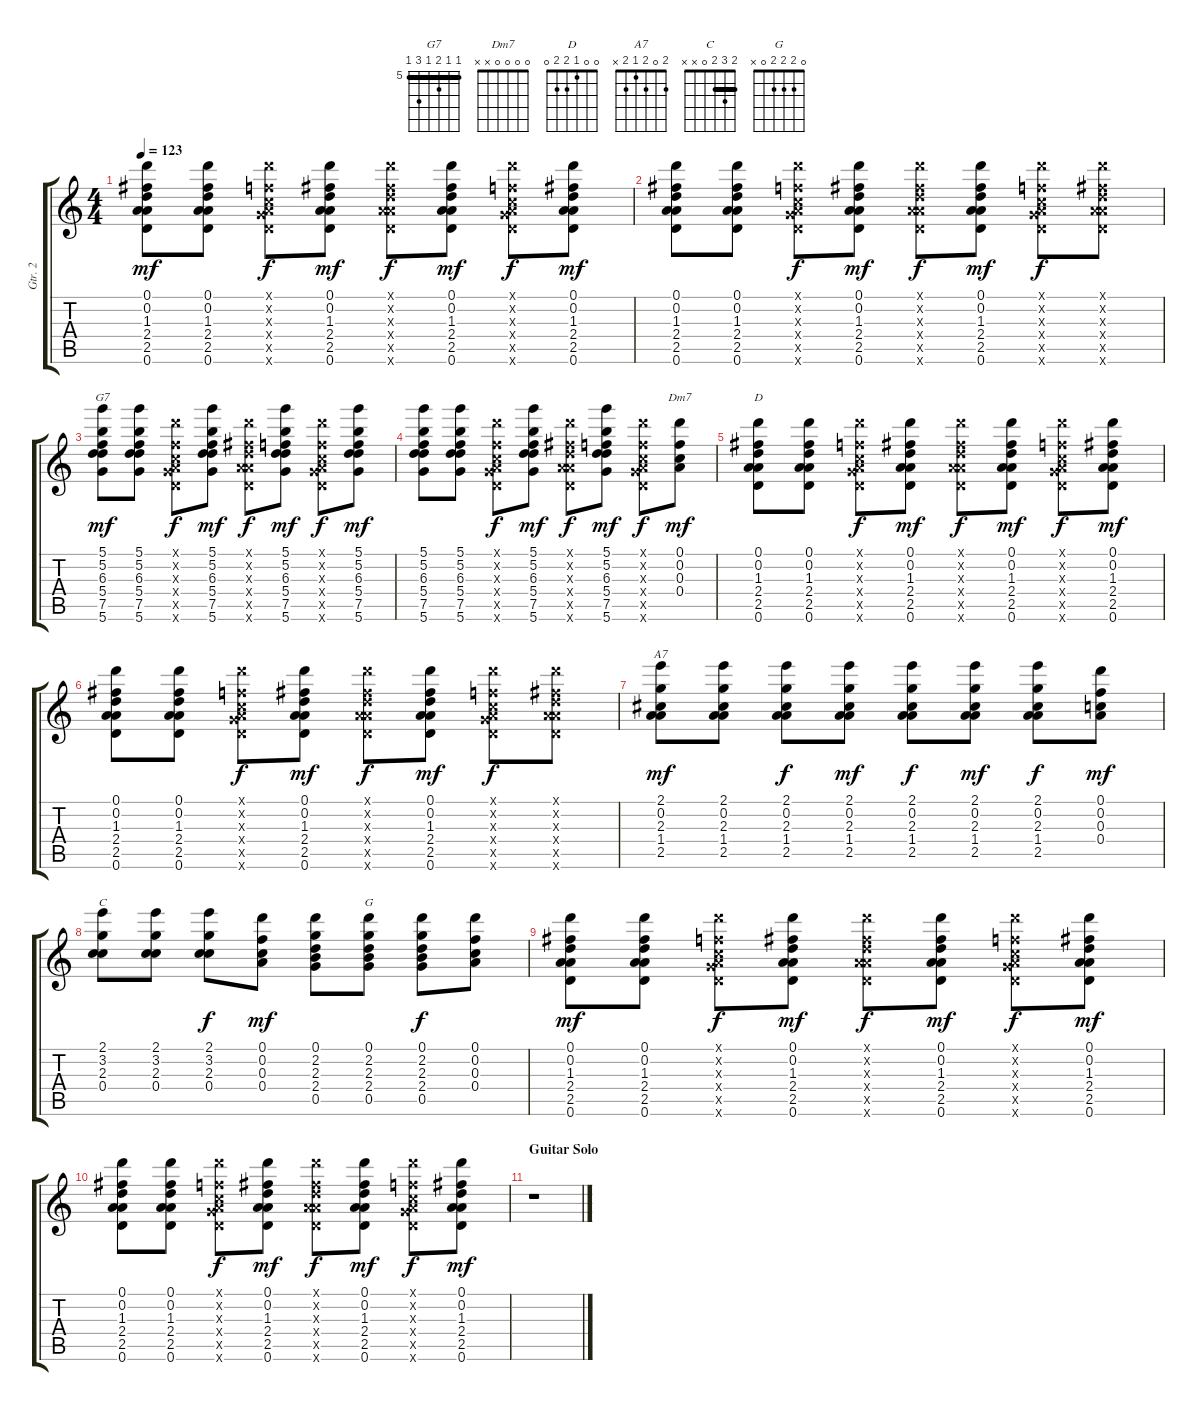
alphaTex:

\track ("Gtr. 2" "Gtr. 2") {instrument acousticguitarsteel}
\staff {score tabs}
\tuning (D5 A3 F4 C4 G3 D3) {hide}
\chord ("G7" 5 5 6 5 7 5) {firstfret 5 barre 5}
\chord ("Dm7" 0 0 0 0 x x)
\chord ("D" 0 0 1 2 2 0)
\chord ("A7" 2 0 2 1 2 x)
\chord ("C" 2 3 2 0 x x) {barre 2}
\chord ("G" 0 2 2 2 0 x)
\ts (4 4)
\tempo 123
\clef g2
\ks c
(0.1 0.2 1.3 2.4 2.5 0.6).8{dy mf} (0.1 0.2 1.3 2.4 2.5 0.6).8 (0.1{x} 0.2{x} 0.3{x} 0.4{x} 0.5{x} 0.6{x}).8{dy f} (0.1 0.2 1.3 2.4 2.5 0.6).8{dy mf} (0.1{x} 0.2{x} 1.3{x} 2.4{x} 2.5{x} 0.6{x}).8{dy f} (0.1 0.2 1.3 2.4 2.5 0.6).8{dy mf} (0.1{x} 0.2{x} 0.3{x} 0.4{x} 0.5{x} 0.6{x}).8{dy f} (0.1 0.2 1.3 2.4 2.5 0.6).8{dy mf} |
(0.1 0.2 1.3 2.4 2.5 0.6).8 (0.1 0.2 1.3 2.4 2.5 0.6).8 (0.1{x} 0.2{x} 0.3{x} 0.4{x} 0.5{x} 0.6{x}).8{dy f} (0.1 0.2 1.3 2.4 2.5 0.6).8{dy mf} (0.1{x} 0.2{x} 1.3{x} 2.4{x} 2.5{x} 0.6{x}).8{dy f} (0.1 0.2 1.3 2.4 2.5 0.6).8{dy mf} (0.1{x} 0.2{x} 0.3{x} 0.4{x} 0.5{x} 0.6{x}).8{dy f} (0.1{x} 0.2{x} 1.3{x} 2.4{x} 2.5{x} 0.6{x}).8 |
(5.1 5.2 6.3 5.4 7.5 5.6).8{ch "G7" dy mf} (5.1 5.2 6.3 5.4 7.5 5.6).8 (0.1{x} 0.2{x} 0.3{x} 0.4{x} 0.5{x} 0.6{x}).8{dy f} (5.1 5.2 6.3 5.4 7.5 5.6).8{dy mf} (0.1{x} 0.2{x} 1.3{x} 2.4{x} 2.5{x} 0.6{x}).8{dy f} (5.1 5.2 6.3 5.4 7.5 5.6).8{dy mf} (0.1{x} 0.2{x} 0.3{x} 0.4{x} 0.5{x} 0.6{x}).8{dy f} (5.1 5.2 6.3 5.4 7.5 5.6).8{dy mf} |
(5.1 5.2 6.3 5.4 7.5 5.6).8 (5.1 5.2 6.3 5.4 7.5 5.6).8 (0.1{x} 0.2{x} 0.3{x} 0.4{x} 0.5{x} 0.6{x}).8{dy f} (5.1 5.2 6.3 5.4 7.5 5.6).8{dy mf} (0.1{x} 0.2{x} 1.3{x} 2.4{x} 2.5{x} 0.6{x}).8{dy f} (5.1 5.2 6.3 5.4 7.5 5.6).8{dy mf} (0.1{x} 0.2{x} 0.3{x} 0.4{x} 0.5{x} 0.6{x}).8{dy f} (0.1 0.2 0.3 0.4).8{ch "Dm7" dy mf} |
(0.1 0.2 1.3 2.4 2.5 0.6).8{ch "D"} (0.1 0.2 1.3 2.4 2.5 0.6).8 (0.1{x} 0.2{x} 0.3{x} 0.4{x} 0.5{x} 0.6{x}).8{dy f} (0.1 0.2 1.3 2.4 2.5 0.6).8{dy mf} (0.1{x} 0.2{x} 1.3{x} 2.4{x} 2.5{x} 0.6{x}).8{dy f} (0.1 0.2 1.3 2.4 2.5 0.6).8{dy mf} (0.1{x} 0.2{x} 0.3{x} 0.4{x} 0.5{x} 0.6{x}).8{dy f} (0.1 0.2 1.3 2.4 2.5 0.6).8{dy mf} |
(0.1 0.2 1.3 2.4 2.5 0.6).8 (0.1 0.2 1.3 2.4 2.5 0.6).8 (0.1{x} 0.2{x} 0.3{x} 0.4{x} 0.5{x} 0.6{x}).8{dy f} (0.1 0.2 1.3 2.4 2.5 0.6).8{dy mf} (0.1{x} 0.2{x} 1.3{x} 2.4{x} 2.5{x} 0.6{x}).8{dy f} (0.1 0.2 1.3 2.4 2.5 0.6).8{dy mf} (0.1{x} 0.2{x} 0.3{x} 0.4{x} 0.5{x} 0.6{x}).8{dy f} (0.1{x} 0.2{x} 1.3{x} 2.4{x} 2.5{x} 0.6{x}).8 |
(2.1 0.2 2.3 1.4 2.5).8{ch "A7" dy mf} (2.1 0.2 2.3 1.4 2.5).8 (2.1 0.2 2.3 1.4 2.5).8{dy f} (2.1 0.2 2.3 1.4 2.5).8{dy mf} (2.1 0.2 2.3 1.4 2.5).8{dy f} (2.1 0.2 2.3 1.4 2.5).8{dy mf} (2.1 0.2 2.3 1.4 2.5).8{dy f} (0.1 0.2 0.3 0.4).8{dy mf} |
(2.1 3.2 2.3 0.4).8{ch "C"} (2.1 3.2 2.3 0.4).8 (2.1 3.2 2.3 0.4).8{dy f} (0.1 0.2 0.3 0.4).8{dy mf} (0.1 2.2 2.3 2.4 0.5).8 (0.1 2.2 2.3 2.4 0.5).8{ch "G"} (0.1 2.2 2.3 2.4 0.5).8{dy f} (0.1 0.2 0.3 0.4).8 |
(0.1 0.2 1.3 2.4 2.5 0.6).8{dy mf} (0.1 0.2 1.3 2.4 2.5 0.6).8 (0.1{x} 0.2{x} 0.3{x} 0.4{x} 0.5{x} 0.6{x}).8{dy f} (0.1 0.2 1.3 2.4 2.5 0.6).8{dy mf} (0.1{x} 0.2{x} 1.3{x} 2.4{x} 2.5{x} 0.6{x}).8{dy f} (0.1 0.2 1.3 2.4 2.5 0.6).8{dy mf} (0.1{x} 0.2{x} 0.3{x} 0.4{x} 0.5{x} 0.6{x}).8{dy f} (0.1 0.2 1.3 2.4 2.5 0.6).8{dy mf} |
(0.1 0.2 1.3 2.4 2.5 0.6).8 (0.1 0.2 1.3 2.4 2.5 0.6).8 (0.1{x} 0.2{x} 0.3{x} 0.4{x} 0.5{x} 0.6{x}).8{dy f} (0.1 0.2 1.3 2.4 2.5 0.6).8{dy mf} (0.1{x} 0.2{x} 1.3{x} 2.4{x} 2.5{x} 0.6{x}).8{dy f} (0.1 0.2 1.3 2.4 2.5 0.6).8{dy mf} (0.1{x} 0.2{x} 0.3{x} 0.4{x} 0.5{x} 0.6{x}).8{dy f} (0.1 0.2 1.3 2.4 2.5 0.6).8{dy mf} |
\section ("" "Guitar Solo")
r.1
